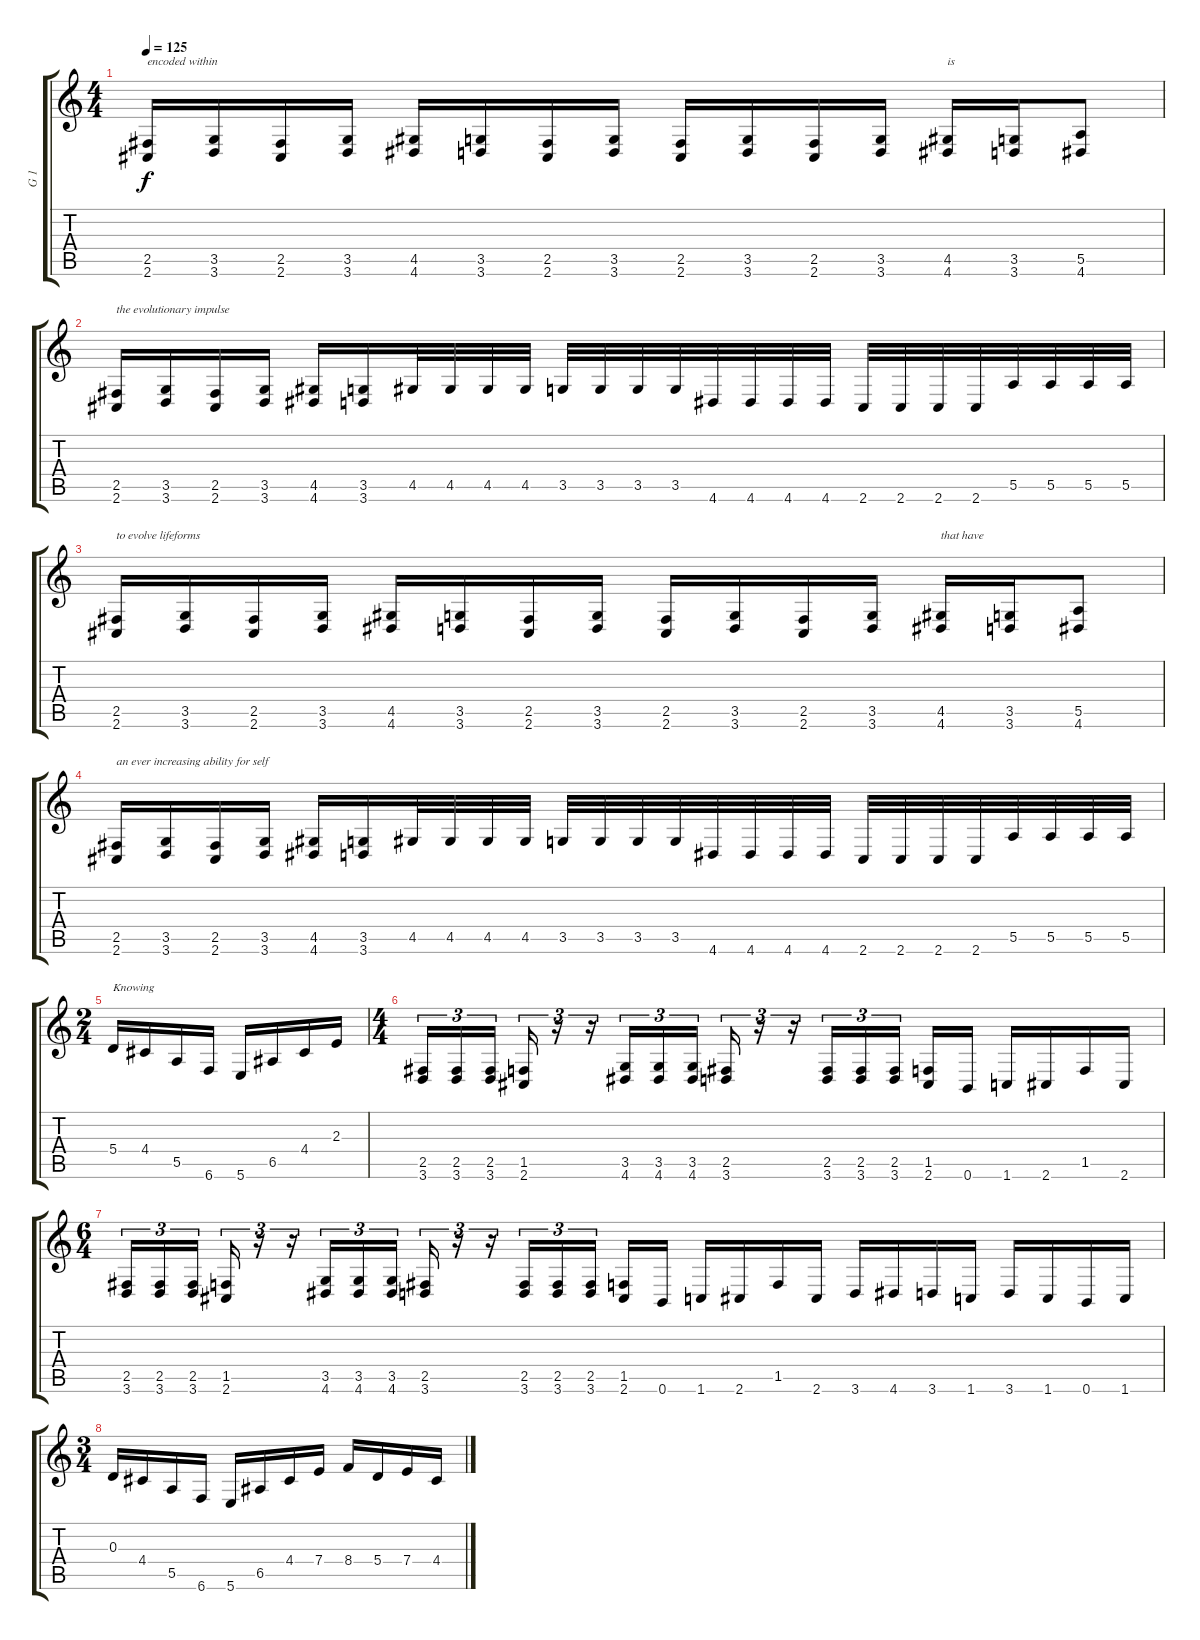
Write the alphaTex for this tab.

\track ("G 1" "G 1") {instrument distortionguitar}
\staff {score tabs}
\tuning (B3 Gb3 D3 A2 E2 B1) {hide}
\ts (4 4)
\tempo 125
\clef g2
\ks c
(2.5 2.6).16{txt "encoded within" dy f} (3.5 3.6).16 (2.5 2.6).16 (3.5 3.6).16 (4.5 4.6).16 (3.5 3.6).16 (2.5 2.6).16 (3.5 3.6).16 (2.5 2.6).16 (3.5 3.6).16 (2.5 2.6).16 (3.5 3.6).16 (4.5 4.6).16{txt "is"} (3.5 3.6).16 (5.5 4.6).8 |
(2.5 2.6).16{txt "the evolutionary impulse"} (3.5 3.6).16 (2.5 2.6).16 (3.5 3.6).16 (4.5 4.6).16 (3.5 3.6).16 4.5.32 4.5.32 4.5.32 4.5.32 3.5.32 3.5.32 3.5.32 3.5.32 4.6.32 4.6.32 4.6.32 4.6.32 2.6.32 2.6.32 2.6.32 2.6.32 5.5.32 5.5.32 5.5.32 5.5.32 |
(2.5 2.6).16{txt "to evolve lifeforms"} (3.5 3.6).16 (2.5 2.6).16 (3.5 3.6).16 (4.5 4.6).16 (3.5 3.6).16 (2.5 2.6).16 (3.5 3.6).16 (2.5 2.6).16 (3.5 3.6).16 (2.5 2.6).16 (3.5 3.6).16 (4.5 4.6).16{txt "that have"} (3.5 3.6).16 (5.5 4.6).8 |
(2.5 2.6).16{txt "an ever increasing ability for self"} (3.5 3.6).16 (2.5 2.6).16 (3.5 3.6).16 (4.5 4.6).16 (3.5 3.6).16 4.5.32 4.5.32 4.5.32 4.5.32 3.5.32 3.5.32 3.5.32 3.5.32 4.6.32 4.6.32 4.6.32 4.6.32 2.6.32 2.6.32 2.6.32 2.6.32 5.5.32 5.5.32 5.5.32 5.5.32 |
\ts (2 4)
5.4.16{txt "Knowing"} 4.4.16 5.5.16 6.6.16 5.6.16 6.5.16 4.4.16 2.3.16 |
\ts (4 4)
(2.5 3.6).16{tu (3 2)} (2.5 3.6).16{tu (3 2)} (2.5 3.6).16{tu (3 2) beam splitsecondary} (1.5 2.6).16{tu (3 2)} r.16{tu (3 2)} r.16{tu (3 2)} (3.5 4.6).16{tu (3 2)} (3.5 4.6).16{tu (3 2)} (3.5 4.6).16{tu (3 2) beam splitsecondary} (2.5 3.6).16{tu (3 2)} r.16{tu (3 2)} r.16{tu (3 2)} (2.5 3.6).16{tu (3 2)} (2.5 3.6).16{tu (3 2)} (2.5 3.6).16{tu (3 2) beam splitsecondary} (1.5 2.6).16 0.6.16 1.6.16 2.6.16 1.5.16 2.6.16 |
\ts (6 4)
(2.5 3.6).16{tu (3 2)} (2.5 3.6).16{tu (3 2)} (2.5 3.6).16{tu (3 2) beam splitsecondary} (1.5 2.6).16{tu (3 2)} r.16{tu (3 2)} r.16{tu (3 2)} (3.5 4.6).16{tu (3 2)} (3.5 4.6).16{tu (3 2)} (3.5 4.6).16{tu (3 2) beam splitsecondary} (2.5 3.6).16{tu (3 2)} r.16{tu (3 2)} r.16{tu (3 2)} (2.5 3.6).16{tu (3 2)} (2.5 3.6).16{tu (3 2)} (2.5 3.6).16{tu (3 2) beam splitsecondary} (1.5 2.6).16 0.6.16 1.6.16 2.6.16 1.5.16 2.6.16 3.6.16 4.6.16 3.6.16 1.6.16 3.6.16 1.6.16 0.6.16 1.6.16 |
\ts (3 4)
0.3.16 4.4.16 5.5.16 6.6.16 5.6.16 6.5.16 4.4.16 7.4.16 8.4.16 5.4.16 7.4.16 4.4.16
